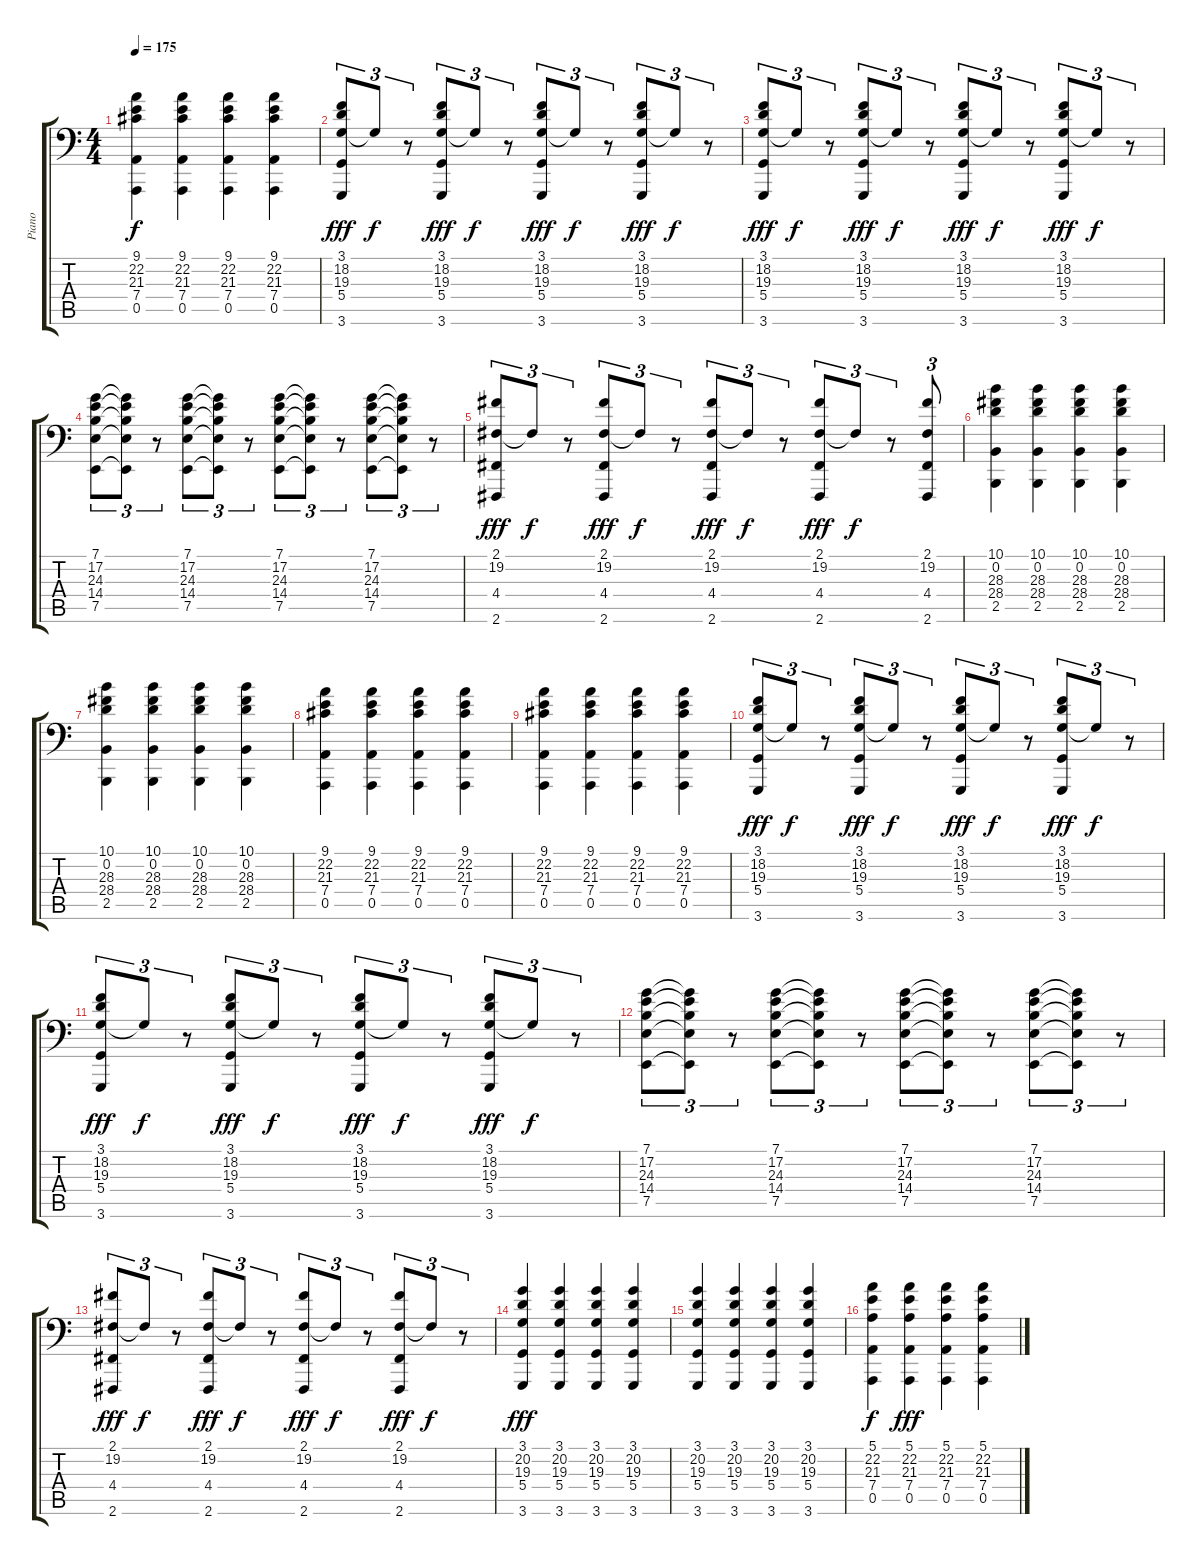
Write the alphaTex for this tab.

\track ("Piano" "Piano") {instrument acousticgrandpiano}
\staff {score tabs}
\tuning (E3 B2 G2 D2 A1 E1) {hide}
\ts (4 4)
\tempo 175
\clef f4
\ks c
(9.1 22.2 21.3 7.4 0.5).4{dy f} (9.1 22.2 21.3 7.4 0.5).4 (9.1 22.2 21.3 7.4 0.5).4 (9.1 22.2 21.3 7.4 0.5).4 |
(3.1 18.2 19.3 5.4 3.6).8{tu (3 2) dy fff} 3.1{t}.8{tu (3 2) dy f} r.8{tu (3 2)} (3.1 18.2 19.3 5.4 3.6).8{tu (3 2) dy fff} 3.1{t}.8{tu (3 2) dy f} r.8{tu (3 2)} (3.1 18.2 19.3 5.4 3.6).8{tu (3 2) dy fff} 3.1{t}.8{tu (3 2) dy f} r.8{tu (3 2)} (3.1 18.2 19.3 5.4 3.6).8{tu (3 2) dy fff} 3.1{t}.8{tu (3 2) dy f} r.8{tu (3 2)} |
(3.1 18.2 19.3 5.4 3.6).8{tu (3 2) dy fff} 3.1{t}.8{tu (3 2) dy f} r.8{tu (3 2)} (3.1 18.2 19.3 5.4 3.6).8{tu (3 2) dy fff} 3.1{t}.8{tu (3 2) dy f} r.8{tu (3 2)} (3.1 18.2 19.3 5.4 3.6).8{tu (3 2) dy fff} 3.1{t}.8{tu (3 2) dy f} r.8{tu (3 2)} (3.1 18.2 19.3 5.4 3.6).8{tu (3 2) dy fff} 3.1{t}.8{tu (3 2) dy f} r.8{tu (3 2)} |
(7.1 17.2 24.3 14.4 7.5).8{tu (3 2)} (7.1{t} 17.2{t} 24.3{t} 14.4{t} 7.5{t}).8{tu (3 2)} r.8{tu (3 2)} (7.1 17.2 24.3 14.4 7.5).8{tu (3 2)} (7.1{t} 17.2{t} 24.3{t} 14.4{t} 7.5{t}).8{tu (3 2)} r.8{tu (3 2)} (7.1 17.2 24.3 14.4 7.5).8{tu (3 2)} (7.1{t} 17.2{t} 24.3{t} 14.4{t} 7.5{t}).8{tu (3 2)} r.8{tu (3 2)} (7.1 17.2 24.3 14.4 7.5).8{tu (3 2)} (7.1{t} 17.2{t} 24.3{t} 14.4{t} 7.5{t}).8{tu (3 2)} r.8{tu (3 2)} |
(2.1 19.2 4.4 2.6).8{tu (3 2) dy fff} 2.1{t}.8{tu (3 2) dy f} r.8{tu (3 2)} (2.1 19.2 4.4 2.6).8{tu (3 2) dy fff} 2.1{t}.8{tu (3 2) dy f} r.8{tu (3 2)} (2.1 19.2 4.4 2.6).8{tu (3 2) dy fff} 2.1{t}.8{tu (3 2) dy f} r.8{tu (3 2)} (2.1 19.2 4.4 2.6).8{tu (3 2) dy fff} 2.1{t}.8{tu (3 2) dy f} r.8{tu (3 2)} (2.1 19.2 4.4 2.6).8{tu (3 2)} |
(10.1 0.2 28.3 28.4 2.5).4 (10.1 0.2 28.3 28.4 2.5).4 (10.1 0.2 28.3 28.4 2.5).4 (10.1 0.2 28.3 28.4 2.5).4 |
(10.1 0.2 28.3 28.4 2.5).4 (10.1 0.2 28.3 28.4 2.5).4 (10.1 0.2 28.3 28.4 2.5).4 (10.1 0.2 28.3 28.4 2.5).4 |
(9.1 22.2 21.3 7.4 0.5).4 (9.1 22.2 21.3 7.4 0.5).4 (9.1 22.2 21.3 7.4 0.5).4 (9.1 22.2 21.3 7.4 0.5).4 |
(9.1 22.2 21.3 7.4 0.5).4 (9.1 22.2 21.3 7.4 0.5).4 (9.1 22.2 21.3 7.4 0.5).4 (9.1 22.2 21.3 7.4 0.5).4 |
(3.1 18.2 19.3 5.4 3.6).8{tu (3 2) dy fff} 3.1{t}.8{tu (3 2) dy f} r.8{tu (3 2)} (3.1 18.2 19.3 5.4 3.6).8{tu (3 2) dy fff} 3.1{t}.8{tu (3 2) dy f} r.8{tu (3 2)} (3.1 18.2 19.3 5.4 3.6).8{tu (3 2) dy fff} 3.1{t}.8{tu (3 2) dy f} r.8{tu (3 2)} (3.1 18.2 19.3 5.4 3.6).8{tu (3 2) dy fff} 3.1{t}.8{tu (3 2) dy f} r.8{tu (3 2)} |
(3.1 18.2 19.3 5.4 3.6).8{tu (3 2) dy fff} 3.1{t}.8{tu (3 2) dy f} r.8{tu (3 2)} (3.1 18.2 19.3 5.4 3.6).8{tu (3 2) dy fff} 3.1{t}.8{tu (3 2) dy f} r.8{tu (3 2)} (3.1 18.2 19.3 5.4 3.6).8{tu (3 2) dy fff} 3.1{t}.8{tu (3 2) dy f} r.8{tu (3 2)} (3.1 18.2 19.3 5.4 3.6).8{tu (3 2) dy fff} 3.1{t}.8{tu (3 2) dy f} r.8{tu (3 2)} |
(7.1 17.2 24.3 14.4 7.5).8{tu (3 2)} (7.1{t} 17.2{t} 24.3{t} 14.4{t} 7.5{t}).8{tu (3 2)} r.8{tu (3 2)} (7.1 17.2 24.3 14.4 7.5).8{tu (3 2)} (7.1{t} 17.2{t} 24.3{t} 14.4{t} 7.5{t}).8{tu (3 2)} r.8{tu (3 2)} (7.1 17.2 24.3 14.4 7.5).8{tu (3 2)} (7.1{t} 17.2{t} 24.3{t} 14.4{t} 7.5{t}).8{tu (3 2)} r.8{tu (3 2)} (7.1 17.2 24.3 14.4 7.5).8{tu (3 2)} (7.1{t} 17.2{t} 24.3{t} 14.4{t} 7.5{t}).8{tu (3 2)} r.8{tu (3 2)} |
(2.1 19.2 4.4 2.6).8{tu (3 2) dy fff} 2.1{t}.8{tu (3 2) dy f} r.8{tu (3 2)} (2.1 19.2 4.4 2.6).8{tu (3 2) dy fff} 2.1{t}.8{tu (3 2) dy f} r.8{tu (3 2)} (2.1 19.2 4.4 2.6).8{tu (3 2) dy fff} 2.1{t}.8{tu (3 2) dy f} r.8{tu (3 2)} (2.1 19.2 4.4 2.6).8{tu (3 2) dy fff} 2.1{t}.8{tu (3 2) dy f} r.8{tu (3 2)} |
(3.1 20.2 19.3 5.4 3.6).4{dy fff} (3.1 20.2 19.3 5.4 3.6).4 (3.1 20.2 19.3 5.4 3.6).4 (3.1 20.2 19.3 5.4 3.6).4 |
(3.1 20.2 19.3 5.4 3.6).4 (3.1 20.2 19.3 5.4 3.6).4 (3.1 20.2 19.3 5.4 3.6).4 (3.1 20.2 19.3 5.4 3.6).4 |
(5.1 22.2 21.3 7.4 0.5).4{dy f} (5.1 22.2 21.3 7.4 0.5).4{dy fff} (5.1 22.2 21.3 7.4 0.5).4 (5.1 22.2 21.3 7.4 0.5).4
